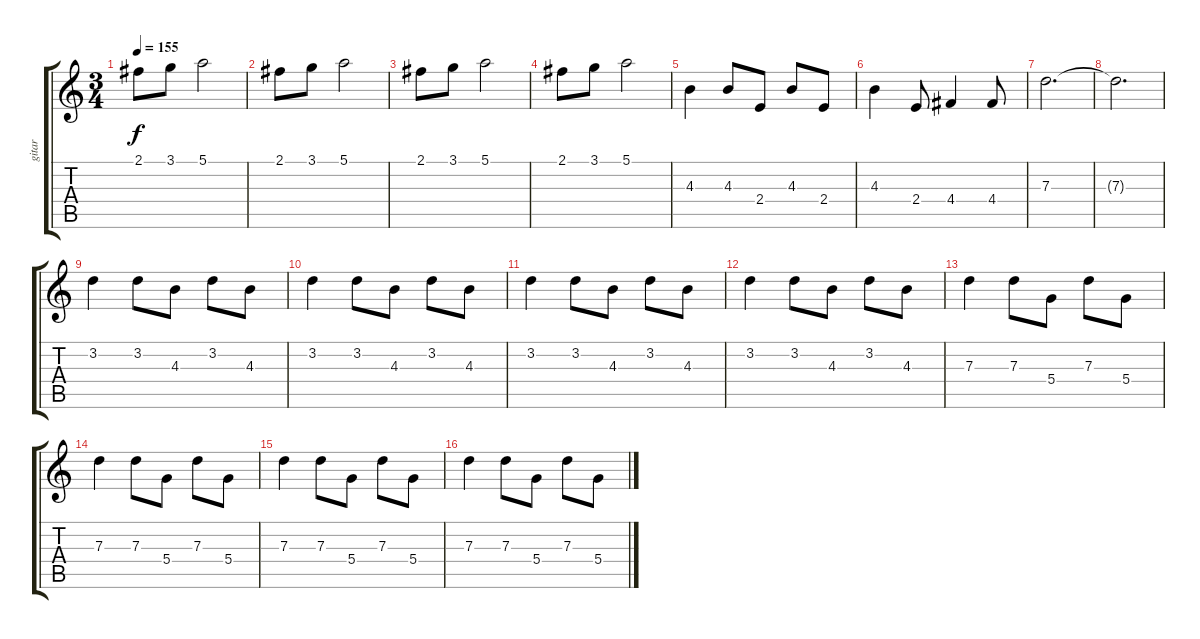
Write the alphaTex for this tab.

\track ("gitar" "gitar") {instrument acousticguitarsteel}
\staff {score tabs}
\tuning (E4 B3 G3 D3 A2 D2) {hide}
\ts (3 4)
\tempo 155
\clef g2
\ks c
2.1.8{dy f} 3.1.8 5.1.2 |
2.1.8 3.1.8 5.1.2 |
2.1.8 3.1.8 5.1.2 |
2.1.8 3.1.8 5.1.2 |
4.3.4 4.3.8 2.4.8 4.3.8 2.4.8 |
4.3.4 2.4.8 4.4.4 4.4.8 |
7.3.2{d} |
7.3{t}.2{d} |
3.2.4 3.2.8 4.3.8 3.2.8 4.3.8 |
3.2.4 3.2.8 4.3.8 3.2.8 4.3.8 |
3.2.4 3.2.8 4.3.8 3.2.8 4.3.8 |
3.2.4 3.2.8 4.3.8 3.2.8 4.3.8 |
7.3.4 7.3.8 5.4.8 7.3.8 5.4.8 |
7.3.4 7.3.8 5.4.8 7.3.8 5.4.8 |
7.3.4 7.3.8 5.4.8 7.3.8 5.4.8 |
7.3.4 7.3.8 5.4.8 7.3.8 5.4.8
